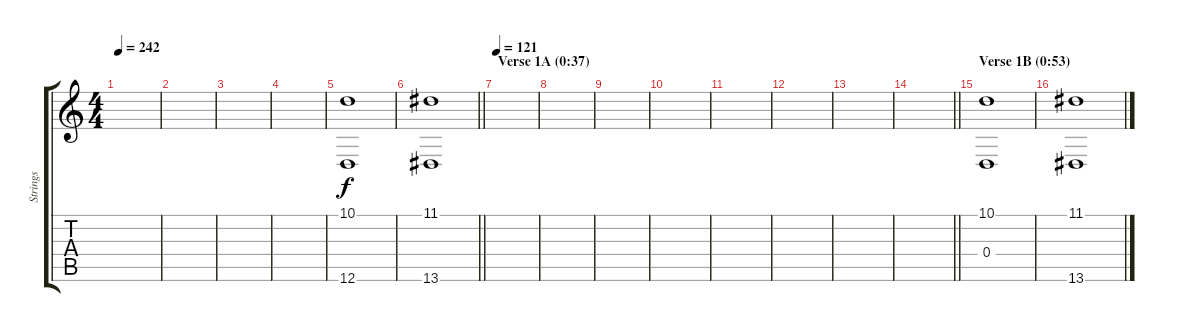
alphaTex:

\track ("Strings" "Strings") {instrument stringensemble1}
\staff {score tabs}
\tuning (E4 B3 G3 D3 A2 D2) {hide}
\ts (4 4)
\tempo 242
\clef g2
\ks c
|
|
|
|
(10.1 12.6).1 |
\barLineRight lightlight
(11.1 13.6).1 |
\section ("" "Verse 1A (0:37)")
\tempo 121
|
|
|
|
|
|
|
\barLineRight lightlight
|
\section ("" "Verse 1B (0:53)")
(10.1 0.4).1 |
(11.1 13.6).1
